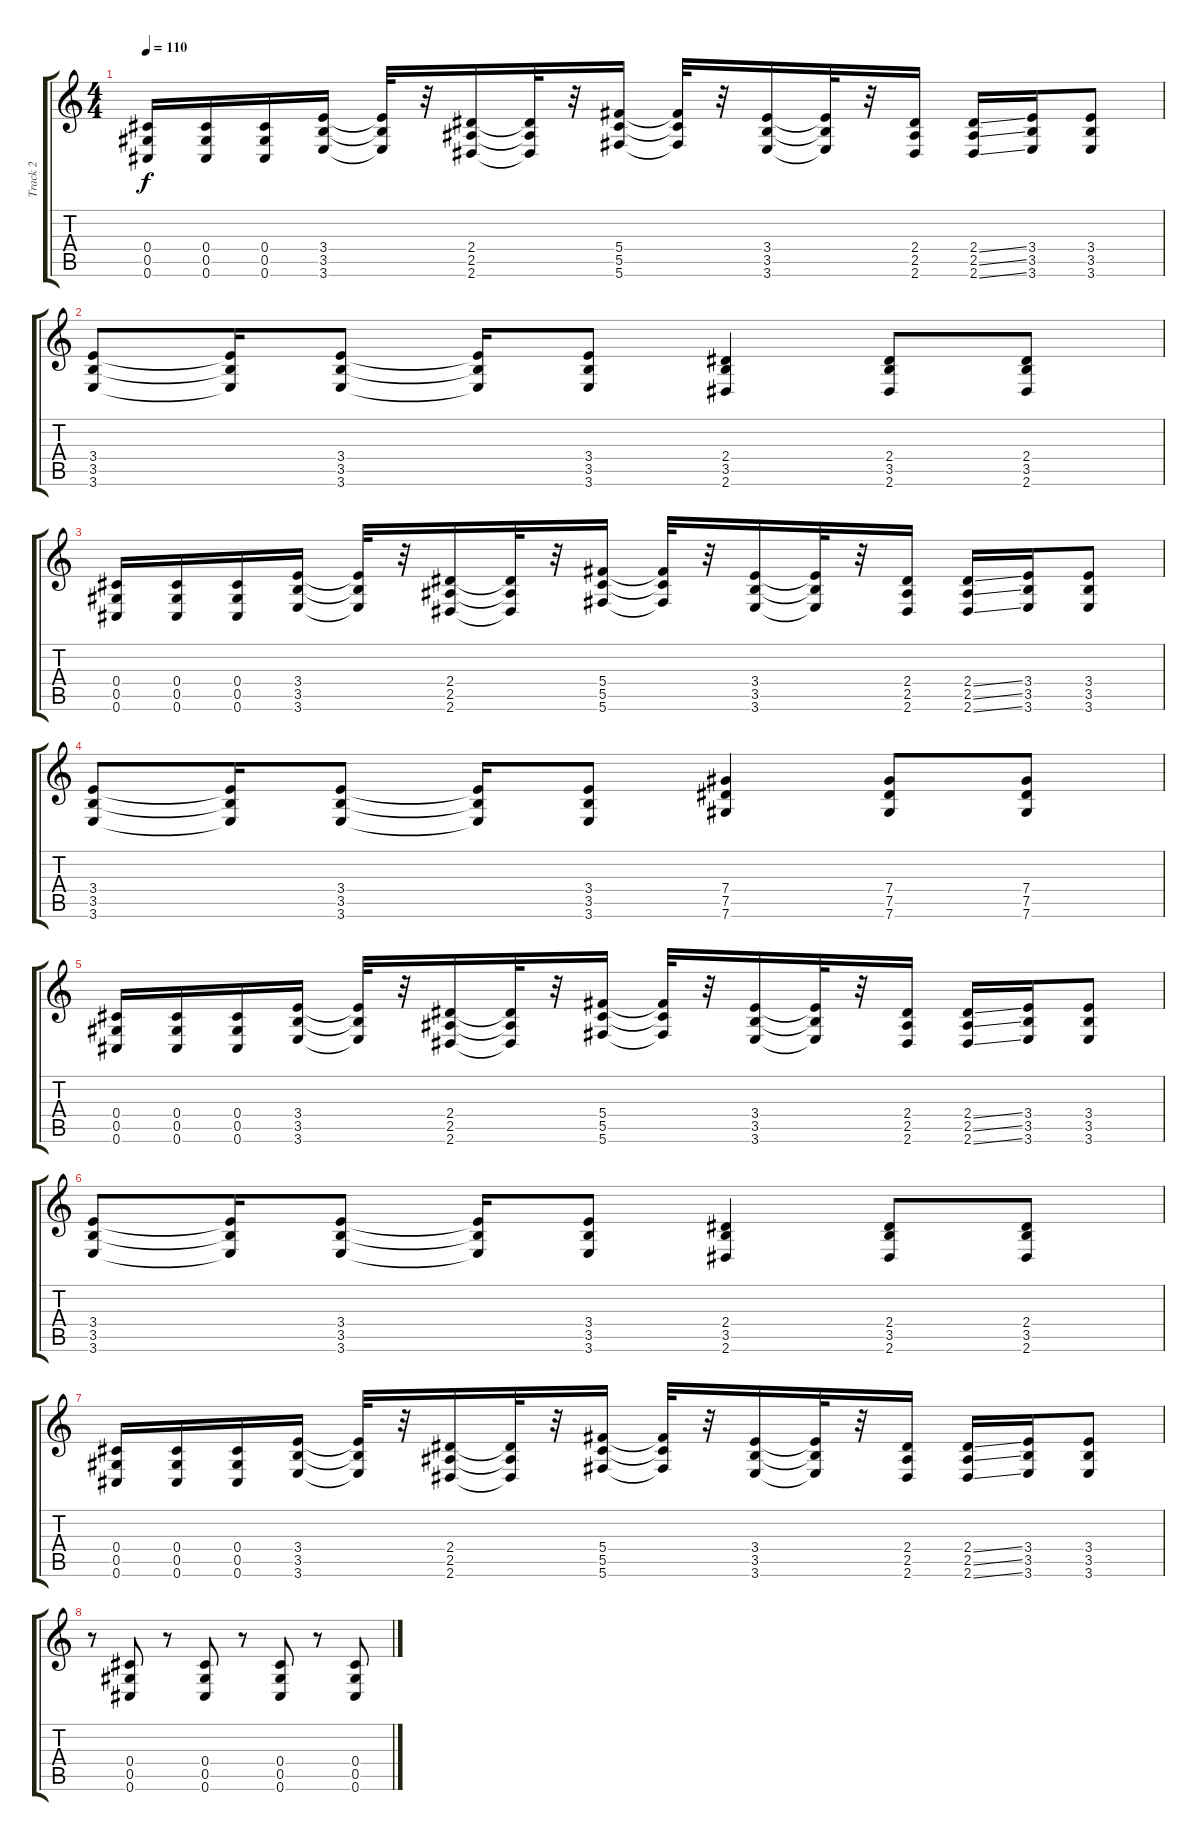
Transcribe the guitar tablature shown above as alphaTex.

\track ("Track 2" "Track 2") {instrument distortionguitar}
\staff {score tabs}
\tuning (Eb4 Bb3 Gb3 Db3 Ab2 Db2) {hide}
\ts (4 4)
\tempo 110
\clef g2
\ks c
(0.4 0.5 0.6).16{dy f} (0.4 0.5 0.6).16 (0.4 0.5 0.6).16 (3.4 3.5 3.6).16 (3.4{t} 3.5{t} 3.6{t}).32 r.32 (2.4 2.5 2.6).16 (2.4{t} 2.5{t} 2.6{t}).32 r.32 (5.4 5.5 5.6).16 (5.4{t} 5.5{t} 5.6{t}).32 r.32 (3.4 3.5 3.6).16 (3.4{t} 3.5{t} 3.6{t}).32 r.32 (2.4 2.5 2.6).16 (2.4{ss} 2.5{ss} 2.6{ss}).16 (3.4 3.5 3.6).16 (3.4 3.5 3.6).8 |
(3.4 3.5 3.6).8 (3.4{t} 3.5{t} 3.6{t}).16 (3.4 3.5 3.6).8 (3.4{t} 3.5{t} 3.6{t}).16 (3.4 3.5 3.6).8 (2.4 3.5 2.6).4 (2.4 3.5 2.6).8 (2.4 3.5 2.6).8 |
(0.4 0.5 0.6).16 (0.4 0.5 0.6).16 (0.4 0.5 0.6).16 (3.4 3.5 3.6).16 (3.4{t} 3.5{t} 3.6{t}).32 r.32 (2.4 2.5 2.6).16 (2.4{t} 2.5{t} 2.6{t}).32 r.32 (5.4 5.5 5.6).16 (5.4{t} 5.5{t} 5.6{t}).32 r.32 (3.4 3.5 3.6).16 (3.4{t} 3.5{t} 3.6{t}).32 r.32 (2.4 2.5 2.6).16 (2.4{ss} 2.5{ss} 2.6{ss}).16 (3.4 3.5 3.6).16 (3.4 3.5 3.6).8 |
(3.4 3.5 3.6).8 (3.4{t} 3.5{t} 3.6{t}).16 (3.4 3.5 3.6).8 (3.4{t} 3.5{t} 3.6{t}).16 (3.4 3.5 3.6).8 (7.4 7.5 7.6).4 (7.4 7.5 7.6).8 (7.4 7.5 7.6).8 |
(0.4 0.5 0.6).16 (0.4 0.5 0.6).16 (0.4 0.5 0.6).16 (3.4 3.5 3.6).16 (3.4{t} 3.5{t} 3.6{t}).32 r.32 (2.4 2.5 2.6).16 (2.4{t} 2.5{t} 2.6{t}).32 r.32 (5.4 5.5 5.6).16 (5.4{t} 5.5{t} 5.6{t}).32 r.32 (3.4 3.5 3.6).16 (3.4{t} 3.5{t} 3.6{t}).32 r.32 (2.4 2.5 2.6).16 (2.4{ss} 2.5{ss} 2.6{ss}).16 (3.4 3.5 3.6).16 (3.4 3.5 3.6).8 |
(3.4 3.5 3.6).8 (3.4{t} 3.5{t} 3.6{t}).16 (3.4 3.5 3.6).8 (3.4{t} 3.5{t} 3.6{t}).16 (3.4 3.5 3.6).8 (2.4 3.5 2.6).4 (2.4 3.5 2.6).8 (2.4 3.5 2.6).8 |
(0.4 0.5 0.6).16 (0.4 0.5 0.6).16 (0.4 0.5 0.6).16 (3.4 3.5 3.6).16 (3.4{t} 3.5{t} 3.6{t}).32 r.32 (2.4 2.5 2.6).16 (2.4{t} 2.5{t} 2.6{t}).32 r.32 (5.4 5.5 5.6).16 (5.4{t} 5.5{t} 5.6{t}).32 r.32 (3.4 3.5 3.6).16 (3.4{t} 3.5{t} 3.6{t}).32 r.32 (2.4 2.5 2.6).16 (2.4{ss} 2.5{ss} 2.6{ss}).16 (3.4 3.5 3.6).16 (3.4 3.5 3.6).8 |
r.8 (0.4 0.5 0.6).8 r.8 (0.4 0.5 0.6).8 r.8 (0.4 0.5 0.6).8 r.8 (0.4 0.5 0.6).8
